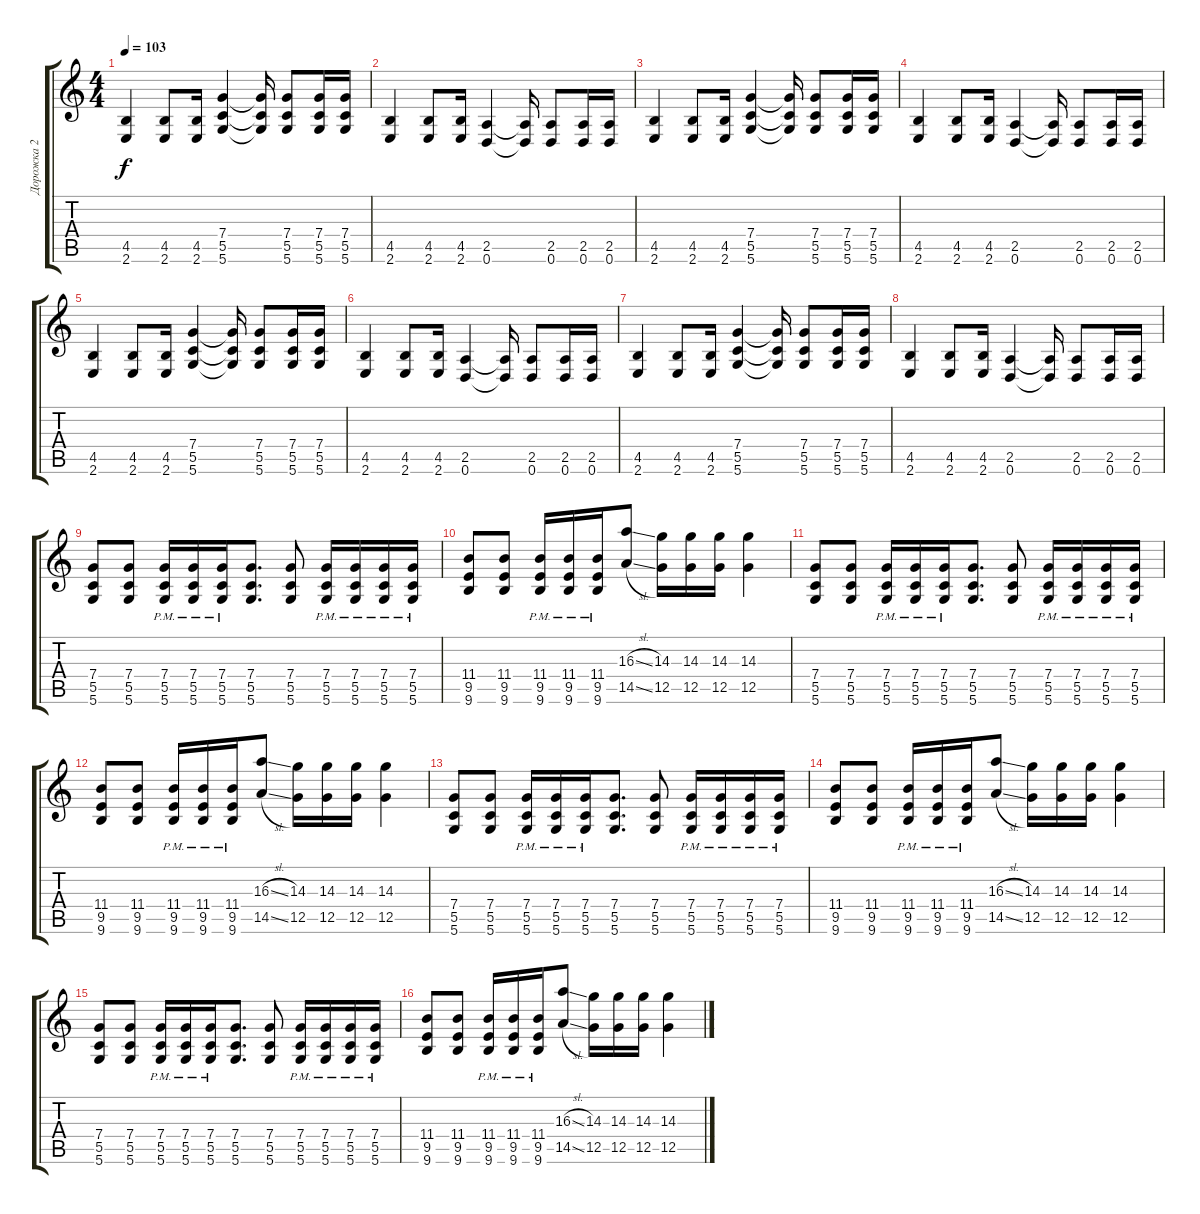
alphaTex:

\track ("Дорожка 2" "Дорожка 2") {instrument distortionguitar}
\staff {score tabs}
\tuning (D4 A3 F3 C3 G2 D2) {hide}
\ts (4 4)
\tempo 103
\clef g2
\ks c
(4.5 2.6).4{dy f instrument distortionguitar} (4.5 2.6).8 (4.5 2.6).16 (7.4 5.5 5.6).4 (7.4{t} 5.5{t} 5.6{t}).16 (7.4 5.5 5.6).8 (7.4 5.5 5.6).16 (7.4 5.5 5.6).16 |
(4.5 2.6).4 (4.5 2.6).8 (4.5 2.6).16 (2.5 0.6).4 (2.5{t} 0.6{t}).16 (2.5 0.6).8 (2.5 0.6).16 (2.5 0.6).16 |
(4.5 2.6).4 (4.5 2.6).8 (4.5 2.6).16 (7.4 5.5 5.6).4 (7.4{t} 5.5{t} 5.6{t}).16 (7.4 5.5 5.6).8 (7.4 5.5 5.6).16 (7.4 5.5 5.6).16 |
(4.5 2.6).4 (4.5 2.6).8 (4.5 2.6).16 (2.5 0.6).4 (2.5{t} 0.6{t}).16 (2.5 0.6).8 (2.5 0.6).16 (2.5 0.6).16 |
(4.5 2.6).4 (4.5 2.6).8 (4.5 2.6).16 (7.4 5.5 5.6).4 (7.4{t} 5.5{t} 5.6{t}).16 (7.4 5.5 5.6).8 (7.4 5.5 5.6).16 (7.4 5.5 5.6).16 |
(4.5 2.6).4 (4.5 2.6).8 (4.5 2.6).16 (2.5 0.6).4 (2.5{t} 0.6{t}).16 (2.5 0.6).8 (2.5 0.6).16 (2.5 0.6).16 |
(4.5 2.6).4 (4.5 2.6).8 (4.5 2.6).16 (7.4 5.5 5.6).4 (7.4{t} 5.5{t} 5.6{t}).16 (7.4 5.5 5.6).8 (7.4 5.5 5.6).16 (7.4 5.5 5.6).16 |
(4.5 2.6).4 (4.5 2.6).8 (4.5 2.6).16 (2.5 0.6).4 (2.5{t} 0.6{t}).16 (2.5 0.6).8 (2.5 0.6).16 (2.5 0.6).16 |
(7.4 5.5 5.6).8 (7.4 5.5 5.6).8 (7.4{pm} 5.5{pm} 5.6{pm}).16 (7.4{pm} 5.5{pm} 5.6{pm}).16 (7.4{pm} 5.5{pm} 5.6{pm}).16 (7.4 5.5 5.6).8{d} (7.4 5.5 5.6).8 (7.4{pm} 5.5{pm} 5.6{pm}).16 (7.4{pm} 5.5{pm} 5.6{pm}).16 (7.4{pm} 5.5{pm} 5.6{pm}).16 (7.4{pm} 5.5{pm} 5.6{pm}).16 |
(11.4 9.5 9.6).8 (11.4 9.5 9.6).8 (11.4{pm} 9.5{pm} 9.6{pm}).16 (11.4{pm} 9.5{pm} 9.6{pm}).16 (11.4{pm} 9.5{pm} 9.6{pm}).16 (16.3{sl} 14.5{sl}).8 (14.3 12.5).16 (14.3 12.5).16 (14.3 12.5).16 (14.3 12.5).4 |
(7.4 5.5 5.6).8 (7.4 5.5 5.6).8 (7.4{pm} 5.5{pm} 5.6{pm}).16 (7.4{pm} 5.5{pm} 5.6{pm}).16 (7.4{pm} 5.5{pm} 5.6{pm}).16 (7.4 5.5 5.6).8{d} (7.4 5.5 5.6).8 (7.4{pm} 5.5{pm} 5.6{pm}).16 (7.4{pm} 5.5{pm} 5.6{pm}).16 (7.4{pm} 5.5{pm} 5.6{pm}).16 (7.4{pm} 5.5{pm} 5.6{pm}).16 |
(11.4 9.5 9.6).8 (11.4 9.5 9.6).8 (11.4{pm} 9.5{pm} 9.6{pm}).16 (11.4{pm} 9.5{pm} 9.6{pm}).16 (11.4{pm} 9.5{pm} 9.6{pm}).16 (16.3{sl} 14.5{sl}).8 (14.3 12.5).16 (14.3 12.5).16 (14.3 12.5).16 (14.3 12.5).4 |
(7.4 5.5 5.6).8 (7.4 5.5 5.6).8 (7.4{pm} 5.5{pm} 5.6{pm}).16 (7.4{pm} 5.5{pm} 5.6{pm}).16 (7.4{pm} 5.5{pm} 5.6{pm}).16 (7.4 5.5 5.6).8{d} (7.4 5.5 5.6).8 (7.4{pm} 5.5{pm} 5.6{pm}).16 (7.4{pm} 5.5{pm} 5.6{pm}).16 (7.4{pm} 5.5{pm} 5.6{pm}).16 (7.4{pm} 5.5{pm} 5.6{pm}).16 |
(11.4 9.5 9.6).8 (11.4 9.5 9.6).8 (11.4{pm} 9.5{pm} 9.6{pm}).16 (11.4{pm} 9.5{pm} 9.6{pm}).16 (11.4{pm} 9.5{pm} 9.6{pm}).16 (16.3{sl} 14.5{sl}).8 (14.3 12.5).16 (14.3 12.5).16 (14.3 12.5).16 (14.3 12.5).4 |
(7.4 5.5 5.6).8 (7.4 5.5 5.6).8 (7.4{pm} 5.5{pm} 5.6{pm}).16 (7.4{pm} 5.5{pm} 5.6{pm}).16 (7.4{pm} 5.5{pm} 5.6{pm}).16 (7.4 5.5 5.6).8{d} (7.4 5.5 5.6).8 (7.4{pm} 5.5{pm} 5.6{pm}).16 (7.4{pm} 5.5{pm} 5.6{pm}).16 (7.4{pm} 5.5{pm} 5.6{pm}).16 (7.4{pm} 5.5{pm} 5.6{pm}).16 |
(11.4 9.5 9.6).8 (11.4 9.5 9.6).8 (11.4{pm} 9.5{pm} 9.6{pm}).16 (11.4{pm} 9.5{pm} 9.6{pm}).16 (11.4{pm} 9.5{pm} 9.6{pm}).16 (16.3{sl} 14.5{sl}).8 (14.3 12.5).16 (14.3 12.5).16 (14.3 12.5).16 (14.3 12.5).4
